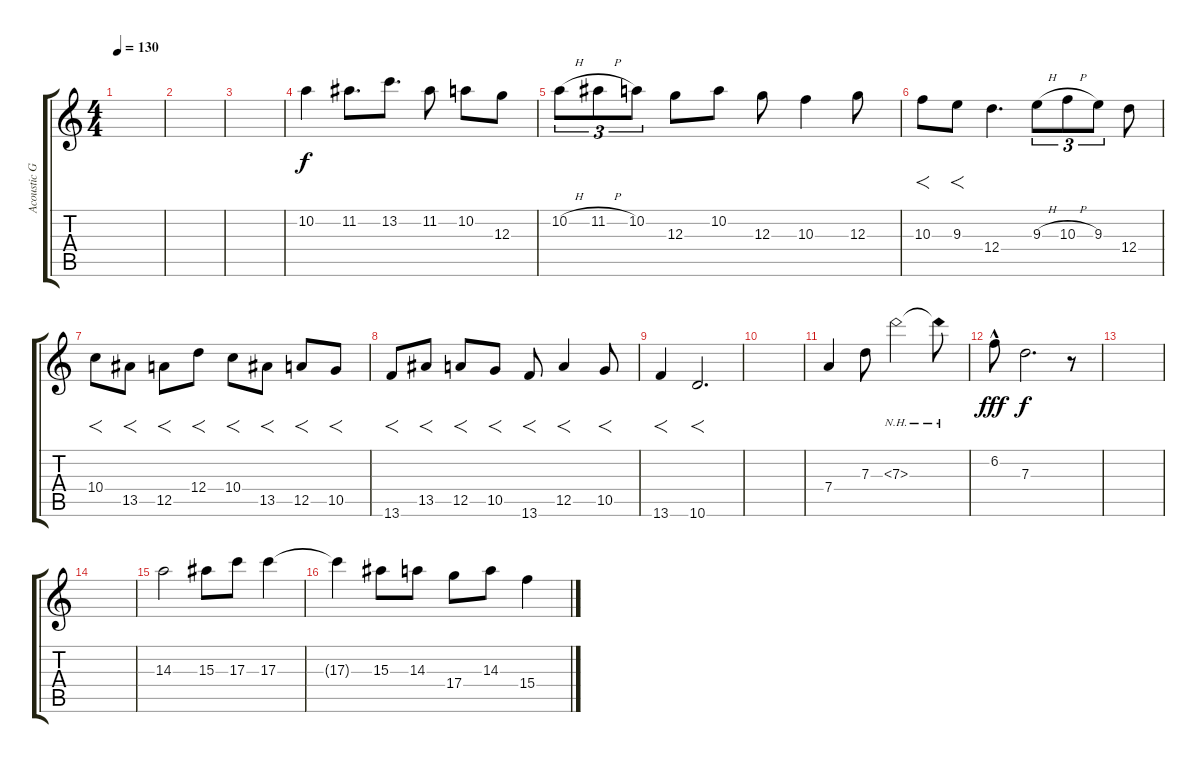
\track ("Acoustic Guitar" "Acoustic G") {instrument acousticguitarsteel}
\staff {score tabs}
\tuning (E4 B3 G3 D3 A2 E2) {hide}
\ts (4 4)
\tempo 130
\clef g2
\ks c
|
|
|
10.2.4 11.2.8{d} 13.2.8{d} 11.2.8 10.2.8 12.3.8 |
10.2{h}.8{tu (3 2)} 11.2{h}.8{tu (3 2)} 10.2.8{tu (3 2)} 12.3.8 10.2.8 12.3.8 10.3.4 12.3.8 |
10.3.8{f} 9.3.8{f} 12.4.4{d} 9.3{h}.8{tu (3 2)} 10.3{h}.8{tu (3 2)} 9.3.8{tu (3 2)} 12.4.8 |
10.4.8{f} 13.5.8{f} 12.5.8{f} 12.4.8{f} 10.4.8{f} 13.5.8{f} 12.5.8{f} 10.5.8{f} |
13.6.8{f} 13.5.8{f} 12.5.8{f} 10.5.8{f} 13.6.8{f} 12.5.4{f} 10.5.8{f} |
13.6.4{f} 10.6.2{f d} |
|
7.4.4 7.3.8 7.3{nh}.2 7.3{nh t}.8 |
6.2{hac}.8{dy fff} 7.3.2{d dy f} r.8 |
|
|
14.3.2 15.3.8 17.3.8 17.3.4 |
17.3{t}.4 15.3.8 14.3.8 17.4.8 14.3.8 15.4.4
